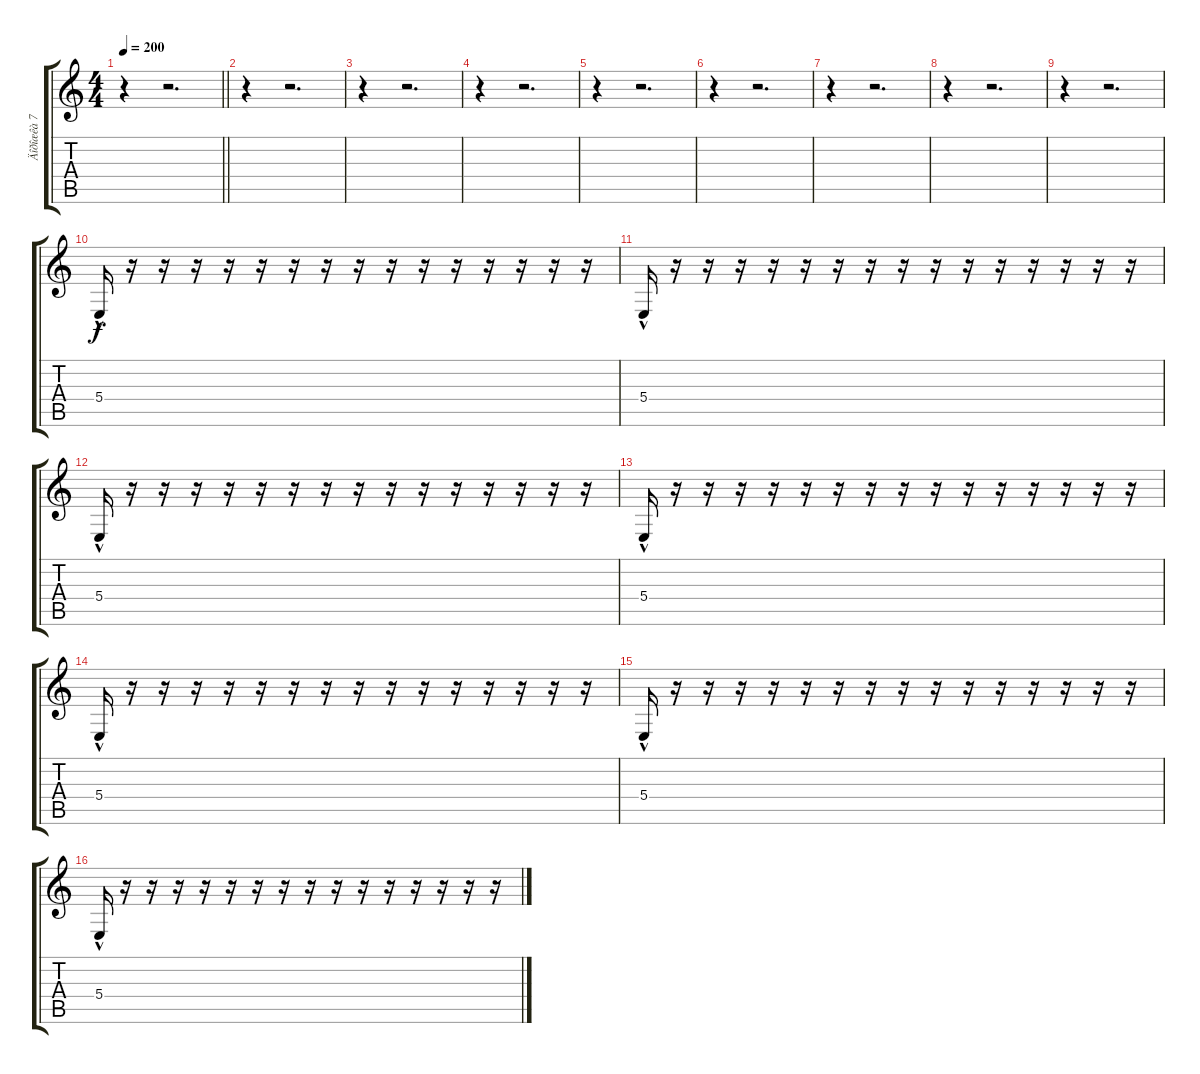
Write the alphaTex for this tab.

\track ("Äîðîæêà 7" "Äîðîæêà 7") {instrument synthdrum}
\staff {score tabs}
\tuning (Db4 Ab3 E3 B2 Gb2 B1) {hide}
\ts (4 4)
\tempo 200
\clef g2
\barLineRight lightlight
\ks c
r.4{dy f} r.2{d} |
r.4 r.2{d} |
r.4 r.2{d} |
r.4 r.2{d} |
r.4 r.2{d} |
r.4 r.2{d} |
r.4 r.2{d} |
r.4 r.2{d} |
r.4 r.2{d} |
5.4{hac}.16 r.16 r.16 r.16 r.16 r.16 r.16 r.16 r.16 r.16 r.16 r.16 r.16 r.16 r.16 r.16 |
5.4{hac}.16 r.16 r.16 r.16 r.16 r.16 r.16 r.16 r.16 r.16 r.16 r.16 r.16 r.16 r.16 r.16 |
5.4{hac}.16 r.16 r.16 r.16 r.16 r.16 r.16 r.16 r.16 r.16 r.16 r.16 r.16 r.16 r.16 r.16 |
5.4{hac}.16 r.16 r.16 r.16 r.16 r.16 r.16 r.16 r.16 r.16 r.16 r.16 r.16 r.16 r.16 r.16 |
5.4{hac}.16 r.16 r.16 r.16 r.16 r.16 r.16 r.16 r.16 r.16 r.16 r.16 r.16 r.16 r.16 r.16 |
5.4{hac}.16 r.16 r.16 r.16 r.16 r.16 r.16 r.16 r.16 r.16 r.16 r.16 r.16 r.16 r.16 r.16 |
5.4{hac}.16 r.16 r.16 r.16 r.16 r.16 r.16 r.16 r.16 r.16 r.16 r.16 r.16 r.16 r.16 r.16
